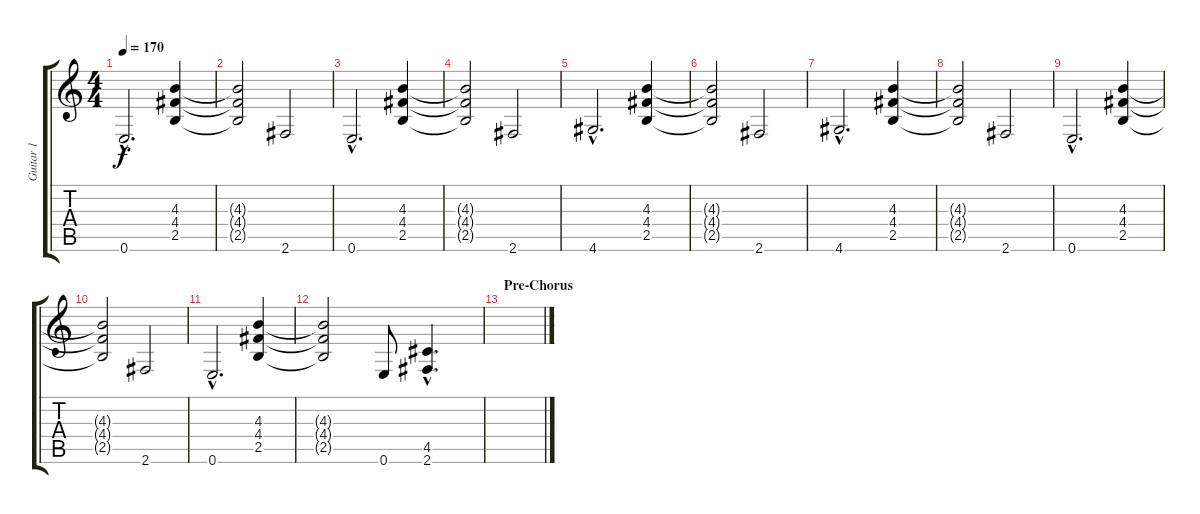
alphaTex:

\track ("Guitar 1" "Guitar 1") {instrument electricguitarclean}
\staff {score tabs}
\tuning (E4 B3 G3 D3 A2 E2) {hide}
\ts (4 4)
\tempo 170
\clef g2
\ks c
0.6{hac}.2{d dy f} (4.3 4.4 2.5).4 |
(4.3{t} 4.4{t} 2.5{t}).2 2.6.2 |
0.6{hac}.2{d} (4.3 4.4 2.5).4 |
(4.3{t} 4.4{t} 2.5{t}).2 2.6.2 |
4.6{hac}.2{d} (4.3 4.4 2.5).4 |
(4.3{t} 4.4{t} 2.5{t}).2 2.6.2 |
4.6{hac}.2{d} (4.3 4.4 2.5).4 |
(4.3{t} 4.4{t} 2.5{t}).2 2.6.2 |
0.6{hac}.2{d} (4.3 4.4 2.5).4 |
(4.3{t} 4.4{t} 2.5{t}).2 2.6.2 |
0.6{hac}.2{d} (4.3 4.4 2.5).4 |
(4.3{t} 4.4{t} 2.5{t}).2 0.6.8 (4.5{hac} 2.6{hac}).4{d} |
\section ("" "Pre-Chorus")
